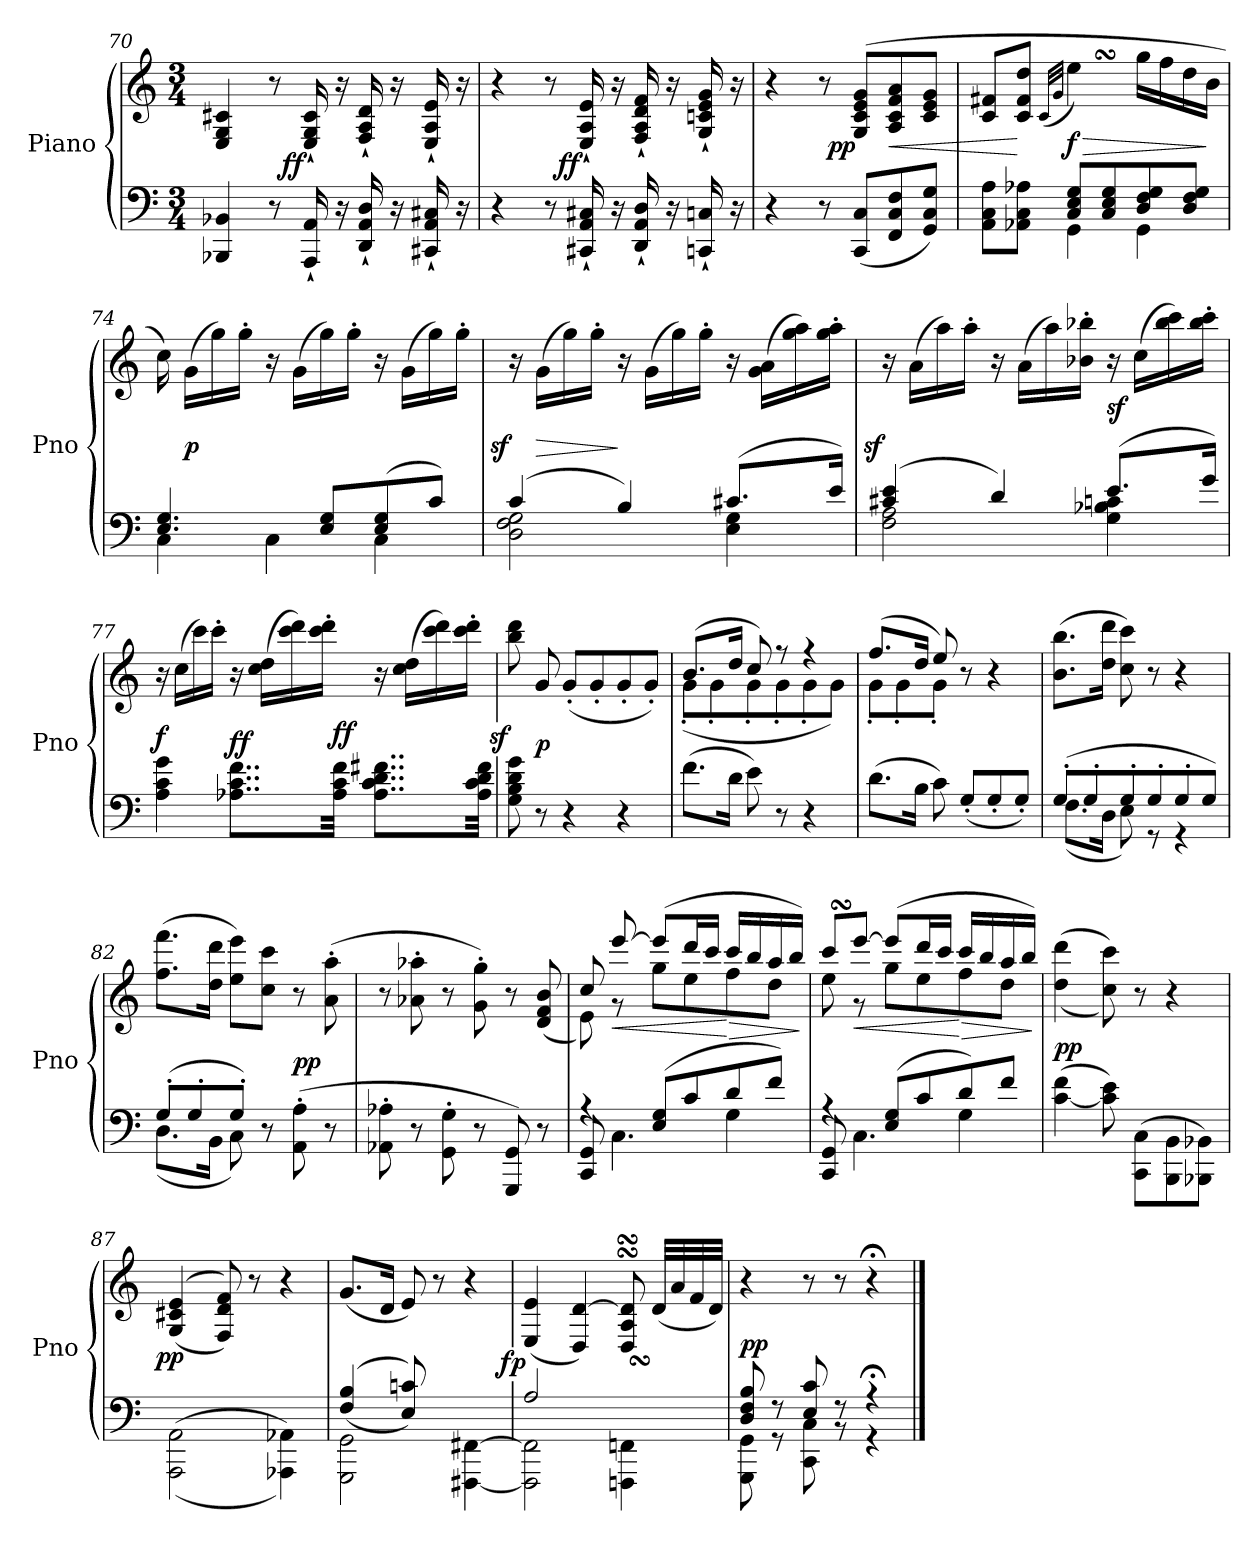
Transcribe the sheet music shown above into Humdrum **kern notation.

**kern	**kern	**dynam
*part1	*part1	*part1
*staff2	*staff1	*staff1/2
*I"Piano	*	*
*I'Pno	*	*
*clefF4	*clefG2	*
*k[]	*k[]	*
*C:	*C:	*
*M3/4	*M3/4	*
=70	=70	=70
4BBB-X 4BB-X	4E 4G 4c#X	.
8r	8r	.
!	!	!LO:DY:rj
16AAA` 16AA`	16E` 16G` 16c#`	ff
16r	16r	.
16DD` 16AA` 16D`	16F` 16A` 16d`	.
16r	16r	.
16CC#X` 16AA` 16C#X`	16E` 16A` 16e`	.
16r	16r	.
=71	=71	=71
4r	4r	.
8r	8r	.
!	!	!LO:DY:rj
16CC#X` 16AA` 16C#X`	16E` 16A` 16e`	ff
16r	16r	.
16DD` 16AA` 16D`	16F` 16A` 16d` 16f`	.
16r	16r	.
16CCn` 16Cn`	16G` 16cn` 16e` 16g`	.
16r	16r	.
=72	=72	=72
4r	4r	.
8r	8r	.
!	!	!LO:DY:rj
(8CC 8CL	(8G 8c 8e 8gL	pp
8FF 8C 8F	8A 8c 8f 8a	<
8GG 8C 8GJ)	8c 8e 8gJ	.
=73	=73	=73
*^	*	*
4ryy	8AA 8C 8AL	8c 8f#XL	.
.	8AA-X 8C 8A-XJ	8c 8f# 8ddJ	[
.	.	(32qcLLL	.
.	.	32qgJJJ	.
8C 8E 8GL	4GG	4eeSsS)	> f
8C 8E 8G	.	.	.
8D 8F 8G	4GG	16ggLL	.
.	.	16ff	.
8D 8F 8GJ	.	16dd	.
.	.	16bJJ	]
=74	=74	=74	=74
4.E 4.G	4C	16cc)	.
.	.	(16gLL	p
.	.	16gg)	.
.	.	16gg'JJ	.
.	4C	16r	.
.	.	(16gLL	.
8E 8GL	.	16gg)	.
.	.	16gg'JJ	.
(8E 8G	4C	16r	.
.	.	(16gLL	.
8cJ)	.	16gg)	.
.	.	16gg'JJ	.
=75	=75	=75	=75
!	!	!	!LO:DY:rj
(4c	2D 2F 2G	16r	sf
.	.	(16gLL	>
.	.	16gg)	.
.	.	16gg'JJ	.
4B)	.	16r	]
.	.	(16gLL	.
.	.	16gg)	.
.	.	16gg'JJ	.
(<8.c#XL	4E 4G	16r	.
.	.	(16g 16aLL	.
.	.	16gg 16aa)	.
16eJk)	.	16gg' 16aa'JJ	.
=76	=76	=76	=76
!	!	!	!LO:DY:rj
(4c#X 4e	2F 2A	16r	sf
.	.	(16aLL	.
.	.	16aa)	.
.	.	16aa'JJ	.
4d)	.	16r	.
.	.	(16aLL	.
.	.	16aa)	.
.	.	16b-X' 16bb-X'JJ	.
(<8.eL	4G 4B-X 4cn	16r	sf
.	.	(16ccLL	.
.	.	16bb- 16ccc)	.
16gJk)	.	16bb-' 16ccc'JJ	.
*v	*v	*	*
=77	=77	=77
*	*^	*
4A 4c 4g	16r	4...ryy	f
.	(16ccLL	.	.
.	16ccc)	.	.
.	16ccc'JJ	.	.
8..A-X 8..c 8..fL	16r	.	ff
.	(16cc 16ddLL	.	.
.	16ccc 16ddd)	.	.
.	16ccc' 16ddd'JJ	.	.
32A- 32c 32fJkk	.	4ryy	ff
8..A- 8..c 8..d 8..f#XL	16r	.	.
.	(16cc 16ddLL	.	.
.	16ccc 16ddd)	.	.
.	16ccc' 16ddd'JJ	.	.
32A- 32c 32d 32f#Jkk	.	32ryy	.
=78	=78	=78	=78
!	!	!	!LO:DY:rj
*	*v	*v	*
8G\ 8B\ 8d\ 8g\	8bb\ 8ddd\	sf
8r	8g	p
4r	(8g'L	.
.	8g'	.
4r	8g'	.
.	8g'J)	.
=79	=79	=79
*	*^	*
(8.fL	(8.bL	(8g'L	.
.	.	8g'	.
16dJk	16ddJk	.	.
8e)	8cc)	8g'	.
8r	8rff	8g'	.
4r	4rff	8g'	.
.	.	8gJ)	.
=80	=80	=80	=80
(8.dL	(8.ffL	8g'L	.
.	.	8g'	.
16BJk	16ddJk	.	.
8c)	8ee)	8g'J	.
(8G'/L	8r	4.ryy	.
8G'/	4r	.	.
8G'/J)	.	.	.
*	*v	*v	*
=81	=81	=81
*^	*	*
(8G'L	(8.FL	(8.b 8.bbL	.
8G'	.	.	.
.	16DJk	16dd 16dddJk	.
8G'	8E)	8cc 8ccc)	.
8G'	8rGG	8r	.
8G'	4rGG	4r	.
8GJ)	.	.	.
=82	=82	=82	=82
(8G'L	(8.DL	(8.ff 8.fffL	.
8G'	.	.	.
.	16BBJk	16dd 16dddJk	.
8G'J)	8C)	8ee 8eeeL)	.
4.ryy	8r	8cc 8cccJ	.
.	(8AA' 8A'	8r	pp
.	8r	(8a' 8aa'	.
*v	*v	*	*
=83	=83	=83
8AA-X' 8A-X'	8r	.
8r	8a-X' 8aa-X'	.
8GG'\ 8G'\	8r	.
8r	8g' 8gg')	.
8GGG 8GG)	8r	.
8r	(8d 8f 8b	.
=84	=84	=84
*^	*^	*
4rA	8CC/ 8GG/	8cc	8e)	.
!	!	!	!	!LO:HP:b
.	4.C	[8eee	8rg	<
(8E 8GL	.	(8eeeL]	8ggL	.
8c	.	16dddL	8ee	.
.	.	16cccJJ	.	.
!	!	!	!	!LO:HP:n=1:b
8d	4G	16cccLL	8ff	[ >
.	.	16bb	.	.
8fJ)	.	16aa	8ddJ	.
.	.	16bbJJ)	.	.
*v	*v	*	*	*
*	*v	*v	*
.	.	]
=85	=85	=85
*^	*^	*
4rA	8CC/ 8GG/	8cccSSsL	8ee	.
!	!	!	!	!LO:HP:b
.	4.C	[8eeeJ	8r	<
(8E 8GL	.	(8eeeL]	8ggL	.
8c	.	16dddL	8ee	.
.	.	16cccJJ	.	.
!	!	!	!	!LO:HP:n=1:b
8d)	4G	16cccLL	8ff	[ >
.	.	16bb	.	.
8fJ	.	16aa	8ddJ	.
.	.	16bbJJ)	.	.
*v	*v	*	*	*
*	*v	*v	*
.	.	]
=86	=86	=86
([4c 4f	(<(>4dd 4ddd	pp
8c] 8e)	8cc 8ccc))	.
(8CC\ 8C\L	8r	.
8BBB\ 8BB\	4r	.
8BBB-X\ 8BB-X\J)	.	.
=87	=87	=87
!	!	!LO:DY:cj
(<(<2AAA\ 2AA\	(<(>4G/ 4c#X/ 4e/	pp
.	8F/ 8d/ 8f/))	.
.	8r	.
4AAA-X\ 4AA-X\))	4r	.
=88	=88	=88
*^	*	*
(<(>4F 4B	2GGG 2GG	(8.gL	.
.	.	16dJk	.
8E 8cn))	.	8e)	.
4.ryy	.	8r	.
.	[4FFF#X\ [4FF#X\	4r	.
=89	=89	=89	=89
!	!	!	!LO:DY:rj
2A	2FFF#] 2FF#]	(4E/ 4e/	fp
.	.	4D/ [4d/)	.
4ryy	4FFFn\ 4FFn\	8DSSS/ 8ASSS/ 8d]SSS/	.
.	.	(32dLLL	.
.	.	32a	.
.	.	32f	.
.	.	32dJJJ)	.
=90	=90	=90	=90
8D 8F 8B	8GGG 8GG	4r	pp
8r	8r	.	.
8E 8c	8CC 8C	8r	.
8r	8r	8r	.
4r;<	4r	4r;<	.
*v	*v	*	*
==	==	==
*-	*-	*-
